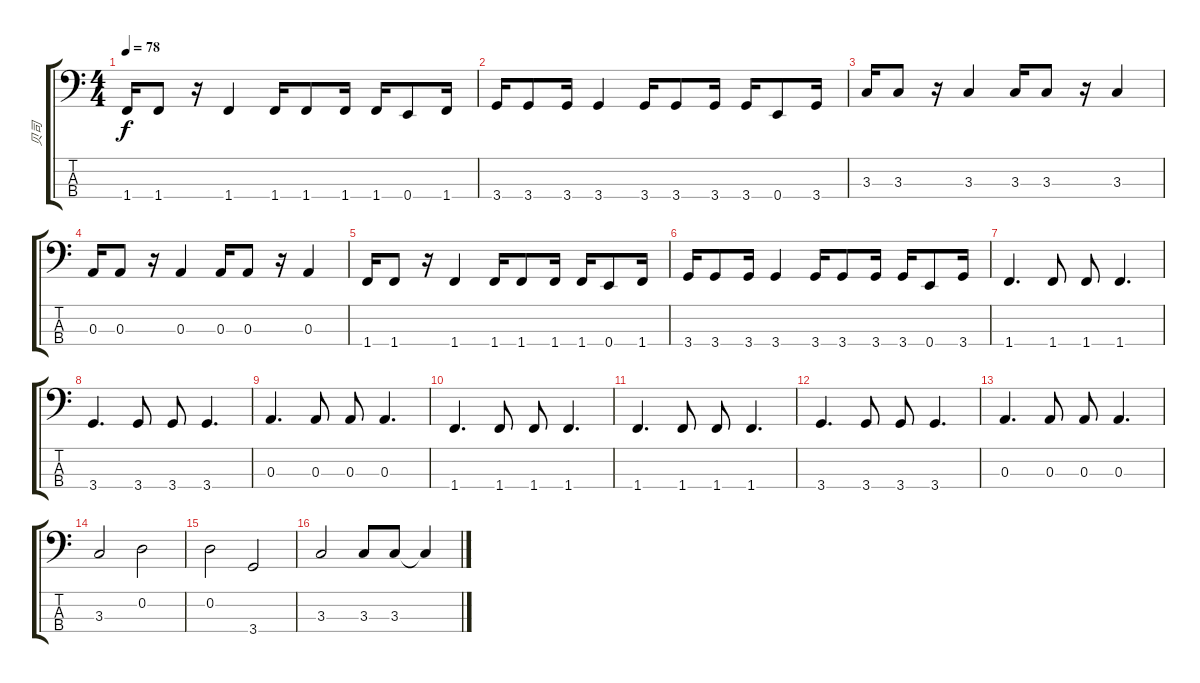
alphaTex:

\track ("贝司" "贝司") {instrument electricbassfinger}
\staff {score tabs}
\tuning (G2 D2 A1 E1) {hide}
\ts (4 4)
\tempo 78
\clef f4
\ks c
1.4.16{dy f} 1.4.8 r.16 1.4.4 1.4.16 1.4.8 1.4.16 1.4.16 0.4.8 1.4.16 |
3.4.16 3.4.8 3.4.16 3.4.4 3.4.16 3.4.8 3.4.16 3.4.16 0.4.8 3.4.16 |
3.3.16 3.3.8 r.16 3.3.4 3.3.16 3.3.8 r.16 3.3.4 |
0.3.16 0.3.8 r.16 0.3.4 0.3.16 0.3.8 r.16 0.3.4 |
1.4.16 1.4.8 r.16 1.4.4 1.4.16 1.4.8 1.4.16 1.4.16 0.4.8 1.4.16 |
3.4.16 3.4.8 3.4.16 3.4.4 3.4.16 3.4.8 3.4.16 3.4.16 0.4.8 3.4.16 |
1.4.4{d} 1.4.8 1.4.8 1.4.4{d} |
3.4.4{d} 3.4.8 3.4.8 3.4.4{d} |
0.3.4{d} 0.3.8 0.3.8 0.3.4{d} |
1.4.4{d} 1.4.8 1.4.8 1.4.4{d} |
1.4.4{d} 1.4.8 1.4.8 1.4.4{d} |
3.4.4{d} 3.4.8 3.4.8 3.4.4{d} |
0.3.4{d} 0.3.8 0.3.8 0.3.4{d} |
3.3.2 0.2.2 |
0.2.2 3.4.2 |
3.3.2 3.3.8 3.3.8 3.3{t}.4
